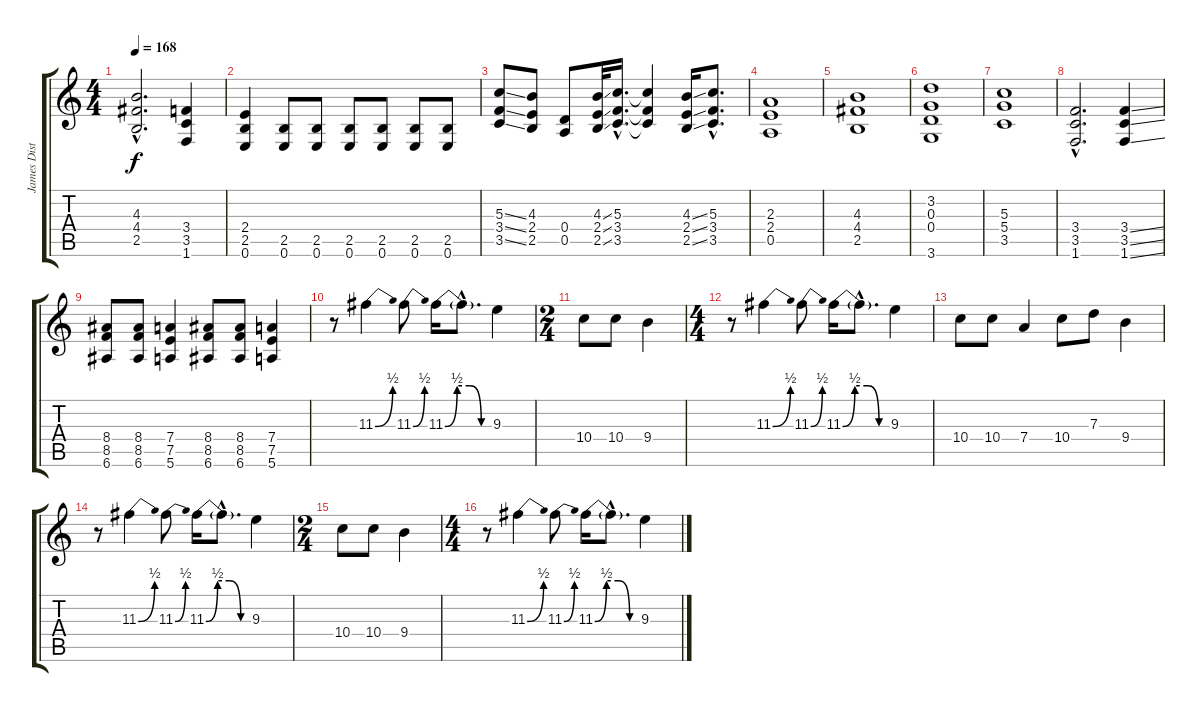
\track ("James Distortion" "James Dist") {instrument distortionguitar}
\staff {score tabs}
\tuning (E4 B3 G3 D3 A2 E2) {hide}
\ts (4 4)
\tempo 168
\clef g2
\ks c
(4.3{hac} 4.4{hac} 2.5{hac}).2{d dy f} (3.4 3.5 1.6).4 |
(2.4 2.5 0.6).4 (2.5 0.6).8 (2.5 0.6).8 (2.5 0.6).8 (2.5 0.6).8 (2.5 0.6).8 (2.5 0.6).8 |
(5.3{ss} 3.4{ss} 3.5{ss}).8 (4.3 2.4 2.5).8 (0.4 0.5).8 (4.3{ss} 2.4{ss} 2.5{ss}).32 (5.3{hac} 3.4{hac} 3.5{hac}).16{d} (5.3{t} 3.4{t} 3.5{t}).4 (4.3{ss} 2.4{ss} 2.5{ss}).16 (5.3{hac} 3.4{hac} 3.5{hac}).8{d} |
(2.3 2.4 0.5).1 |
(4.3 4.4 2.5).1 |
(3.2 0.3 0.4 3.6).1 |
(5.3 5.4 3.5).1 |
(3.4{hac} 3.5{hac} 1.6{hac}).2{d} (3.4{ss} 3.5{ss} 1.6{ss}).4 |
(8.4 8.5 6.6).8 (8.4 8.5 6.6).8 (7.4 7.5 5.6).4 (8.4 8.5 6.6).8 (8.4 8.5 6.6).8 (7.4 7.5 5.6).4 |
r.8 11.3{be (bend 0 0 60 2)}.4 11.3{be (bend 0 0 60 2)}.8 11.3{be (custom 0 0 15 2 30 2 45 0 60 0)}.16 11.3{hac t}.8{d} 9.3.4 |
\ts (2 4)
10.4.8 10.4.8 9.4.4 |
\ts (4 4)
r.8 11.3{be (bend 0 0 60 2)}.4 11.3{be (bend 0 0 60 2)}.8 11.3{be (custom 0 0 15 2 30 2 45 0 60 0)}.16 11.3{hac t}.8{d} 9.3.4 |
10.4.8 10.4.8 7.4.4 10.4.8 7.3.8 9.4.4 |
r.8 11.3{be (bend 0 0 60 2)}.4 11.3{be (bend 0 0 60 2)}.8 11.3{be (custom 0 0 15 2 30 2 45 0 60 0)}.16 11.3{hac t}.8{d} 9.3.4 |
\ts (2 4)
10.4.8 10.4.8 9.4.4 |
\ts (4 4)
r.8 11.3{be (bend 0 0 60 2)}.4 11.3{be (bend 0 0 60 2)}.8 11.3{be (custom 0 0 15 2 30 2 45 0 60 0)}.16 11.3{hac t}.8{d} 9.3.4
